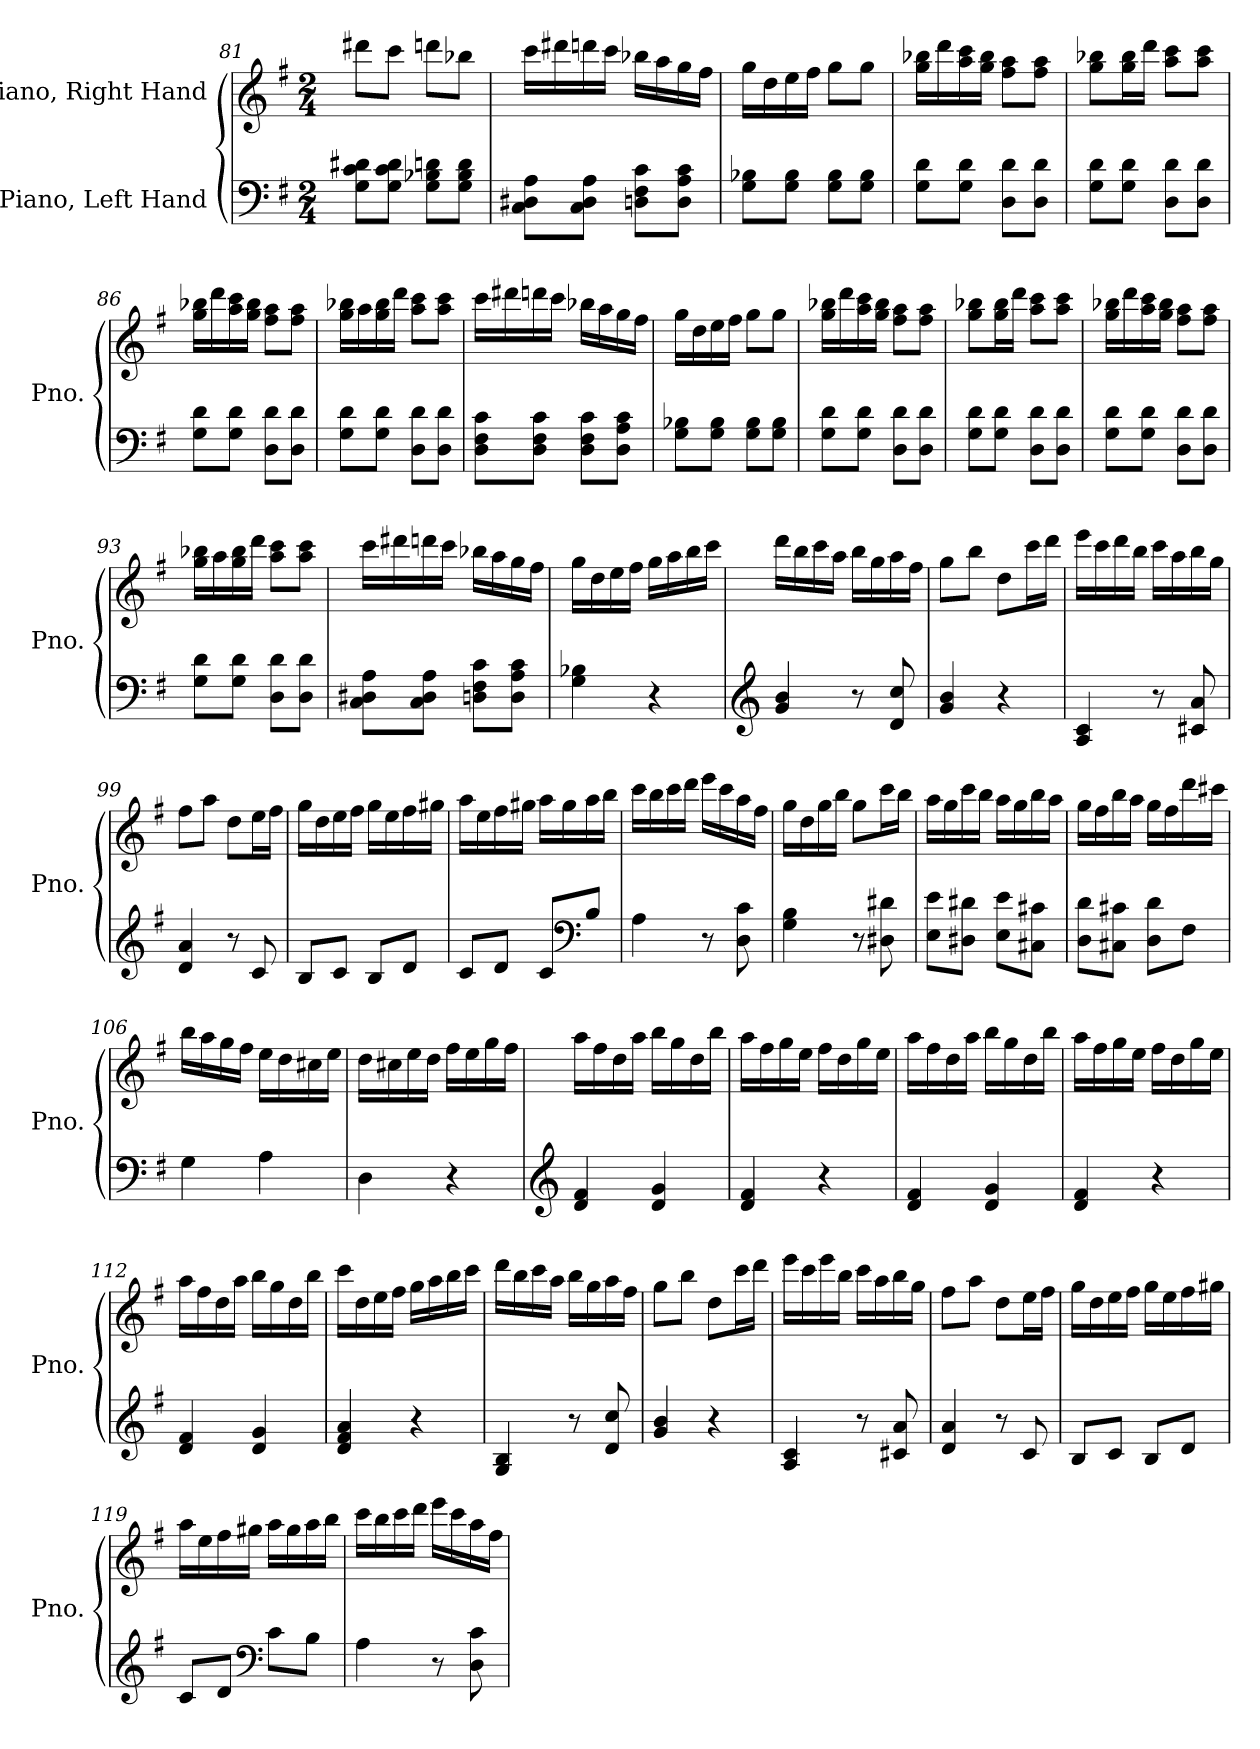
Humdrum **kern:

**kern	**kern
*part2	*part1
*staff2	*staff1
*I"Piano, Left Hand	*I"Piano, Right Hand
*I'Pno.	*I'Pno.
*clefF4	*clefG2
*k[f#]	*k[f#]
*M2/4	*M2/4
=81	=81
8G\ 8c\ 8d#X\L	8ddd#X\L
8G\ 8c\ 8d#\J	8ccc\J
8G\ 8B-X\ 8dn\L	8dddn\L
8G\ 8B-\ 8d\J	8bb-X\J
!!LO:LB:g=z
=82	=82
8C\ 8D#X\ 8A\L	16ccc\LL
.	16ddd#X\
8C\ 8D#\ 8A\J	16dddn\
.	16ccc\JJ
8Dn\ 8F#\ 8c\L	16bb-X\LL
.	16aa\
8D\ 8A\ 8c\J	16gg\
.	16ff#\JJ
=83	=83
8G\ 8B-X\L	16gg\LL
.	16dd\
8G\ 8B-\J	16ee\
.	16ff#\JJ
8G\ 8B-\L	8gg\L
8G\ 8B-\J	8gg\J
=84	=84
8G\ 8d\L	16gg\ 16bb-X\LL
.	16ddd\
8G\ 8d\J	16aa\ 16ccc\
.	16gg\ 16bb-\JJ
8D\ 8d\L	8ff#\ 8aa\L
8D\ 8d\J	8ff#\ 8aa\J
=85	=85
8G\ 8d\L	8gg\ 8bb-X\L
8G\ 8d\J	16gg\ 16bb-\L
.	16ddd\JJ
8D\ 8d\L	8aa\ 8ccc\L
8D\ 8d\J	8aa\ 8ccc\J
!!LO:LB:g=z
=86	=86
8G\ 8d\L	16gg\ 16bb-X\LL
.	16ddd\
8G\ 8d\J	16aa\ 16ccc\
.	16gg\ 16bb-\JJ
8D\ 8d\L	8ff#\ 8aa\L
8D\ 8d\J	8ff#\ 8aa\J
=87	=87
8G\ 8d\L	16gg\ 16bb-X\LL
.	16aa\
8G\ 8d\J	16gg\ 16bb-\
.	16ddd\JJ
8D\ 8d\L	8aa\ 8ccc\L
8D\ 8d\J	8aa\ 8ccc\J
=88	=88
8D\ 8F#\ 8c\L	16ccc\LL
.	16ddd#X\
8D\ 8F#\ 8c\J	16dddn\
.	16ccc\JJ
8D\ 8F#\ 8c\L	16bb-X\LL
.	16aa\
8D\ 8A\ 8c\J	16gg\
.	16ff#\JJ
=89	=89
8G\ 8B-X\L	16gg\LL
.	16dd\
8G\ 8B-\J	16ee\
.	16ff#\JJ
8G\ 8B-\L	8gg\L
8G\ 8B-\J	8gg\J
!!LO:PB:g=z
=90	=90
8G\ 8d\L	16gg\ 16bb-X\LL
.	16ddd\
8G\ 8d\J	16aa\ 16ccc\
.	16gg\ 16bb-\JJ
8D\ 8d\L	8ff#\ 8aa\L
8D\ 8d\J	8ff#\ 8aa\J
=91	=91
8G\ 8d\L	8gg\ 8bb-X\L
8G\ 8d\J	16gg\ 16bb-\L
.	16ddd\JJ
8D\ 8d\L	8aa\ 8ccc\L
8D\ 8d\J	8aa\ 8ccc\J
=92	=92
8G\ 8d\L	16gg\ 16bb-X\LL
.	16ddd\
8G\ 8d\J	16aa\ 16ccc\
.	16gg\ 16bb-\JJ
8D\ 8d\L	8ff#\ 8aa\L
8D\ 8d\J	8ff#\ 8aa\J
=93	=93
8G\ 8d\L	16gg\ 16bb-X\LL
.	16aa\
8G\ 8d\J	16gg\ 16bb-\
.	16ddd\JJ
8D\ 8d\L	8aa\ 8ccc\L
8D\ 8d\J	8aa\ 8ccc\J
!!LO:LB:g=z
=94	=94
8C\ 8D#X\ 8A\L	16ccc\LL
.	16ddd#X\
8C\ 8D#\ 8A\J	16dddn\
.	16ccc\JJ
8Dn\ 8F#\ 8c\L	16bb-X\LL
.	16aa\
8D\ 8A\ 8c\J	16gg\
.	16ff#\JJ
=95	=95
4G\ 4B-X\	16gg\LL
.	16dd\
.	16ee\
.	16ff#\JJ
4r	16gg\LL
.	16aa\
.	16bb\
.	16ccc\JJ
=96	=96
*clefG2	*
4g/ 4b/	16ddd\LL
.	16bb\
.	16ccc\
.	16aa\JJ
8r	16bb\LL
.	16gg\
8d/ 8cc/	16aa\
.	16ff#\JJ
=97	=97
4g/ 4b/	8gg\L
.	8bb\J
4r	8dd\L
.	16ccc\L
.	16ddd\JJ
!!LO:LB:g=z
=98	=98
4A/ 4c/	16eee\LL
.	16ccc\
.	16ddd\
.	16bb\JJ
8r	16ccc\LL
.	16aa\
8c#X/ 8a/	16bb\
.	16gg\JJ
=99	=99
4d/ 4a/	8ff#\L
.	8aa\J
8r	8dd\L
8c/	16ee\L
.	16ff#\JJ
=100	=100
8B/L	16gg\LL
.	16dd\
8c/J	16ee\
.	16ff#\JJ
8B/L	16gg\LL
.	16ee\
8d/J	16ff#\
.	16gg#X\JJ
=101	=101
8c/L	16aa\LL
.	16ee\
8d/J	16ff#\
.	16gg#X\JJ
8c/L	16aa\LL
.	16gg#\
*clefF4	*
8B/J	16aa\
.	16bb\JJ
!!LO:LB:g=z
=102	=102
4A\	16ccc\LL
.	16bb\
.	16ccc\
.	16ddd\JJ
8r	16eee\LL
.	16ccc\
8D\ 8c\	16aa\
.	16ff#\JJ
=103	=103
4G\ 4B\	16gg\LL
.	16dd\
.	16gg\
.	16bb\JJ
8r	8gg\L
8D#X\ 8d#X\	16ccc\L
.	16bb\JJ
=104	=104
8E\ 8e\L	16aa\LL
.	16gg\
8D#X\ 8d#X\J	16ccc\
.	16bb\JJ
8E\ 8e\L	16aa\LL
.	16gg\
8C#X\ 8c#X\J	16bb\
.	16aa\JJ
=105	=105
8D\ 8d\L	16gg\LL
.	16ff#\
8C#X\ 8c#X\J	16bb\
.	16aa\JJ
8D\ 8d\L	16gg\LL
.	16ff#\
8F#\J	16ddd\
.	16ccc#X\JJ
!!LO:LB:g=z
=106	=106
4G\	16bb\LL
.	16aa\
.	16gg\
.	16ff#\JJ
4A\	16ee\LL
.	16dd\
.	16cc#X\
.	16ee\JJ
=107	=107
4D\	16dd\LL
.	16cc#X\
.	16ee\
.	16dd\JJ
4r	16ff#\LL
.	16ee\
.	16gg\
.	16ff#\JJ
=108	=108
*clefG2	*
4d/ 4f#/	16aa\LL
.	16ff#\
.	16dd\
.	16aa\JJ
4d/ 4g/	16bb\LL
.	16gg\
.	16dd\
.	16bb\JJ
=109	=109
4d/ 4f#/	16aa\LL
.	16ff#\
.	16gg\
.	16ee\JJ
4r	16ff#\LL
.	16dd\
.	16gg\
.	16ee\JJ
!!LO:LB:g=z
=110	=110
4d/ 4f#/	16aa\LL
.	16ff#\
.	16dd\
.	16aa\JJ
4d/ 4g/	16bb\LL
.	16gg\
.	16dd\
.	16bb\JJ
=111	=111
4d/ 4f#/	16aa\LL
.	16ff#\
.	16gg\
.	16ee\JJ
4r	16ff#\LL
.	16dd\
.	16gg\
.	16ee\JJ
=112	=112
4d/ 4f#/	16aa\LL
.	16ff#\
.	16dd\
.	16aa\JJ
4d/ 4g/	16bb\LL
.	16gg\
.	16dd\
.	16bb\JJ
=113	=113
4d/ 4f#/ 4a/	16ccc\LL
.	16dd\
.	16ee\
.	16ff#\JJ
4r	16gg\LL
.	16aa\
.	16bb\
.	16ccc\JJ
!!LO:PB:g=z
=114	=114
4G/ 4B/	16ddd\LL
.	16bb\
.	16ccc\
.	16aa\JJ
8r	16bb\LL
.	16gg\
8d/ 8cc/	16aa\
.	16ff#\JJ
=115	=115
4g/ 4b/	8gg\L
.	8bb\J
4r	8dd\L
.	16ccc\L
.	16ddd\JJ
=116	=116
4A/ 4c/	16eee\LL
.	16ccc\
.	16eee\
.	16bb\JJ
8r	16ccc\LL
.	16aa\
8c#X/ 8a/	16bb\
.	16gg\JJ
=117	=117
4d/ 4a/	8ff#\L
.	8aa\J
8r	8dd\L
8c/	16ee\L
.	16ff#\JJ
=118	=118
8B/L	16gg\LL
.	16dd\
8c/J	16ee\
.	16ff#\JJ
8B/L	16gg\LL
.	16ee\
8d/J	16ff#\
.	16gg#X\JJ
!!LO:LB:g=z
=119	=119
8c/L	16aa\LL
.	16ee\
8d/J	16ff#\
.	16gg#X\JJ
*clefF4	*
8c\L	16aa\LL
.	16gg#\
8B\J	16aa\
.	16bb\JJ
=120	=120
4A\	16ccc\LL
.	16bb\
.	16ccc\
.	16ddd\JJ
8r	16eee\LL
.	16ccc\
8D\ 8c\	16aa\
.	16ff#\JJ
=	=
*-	*-
